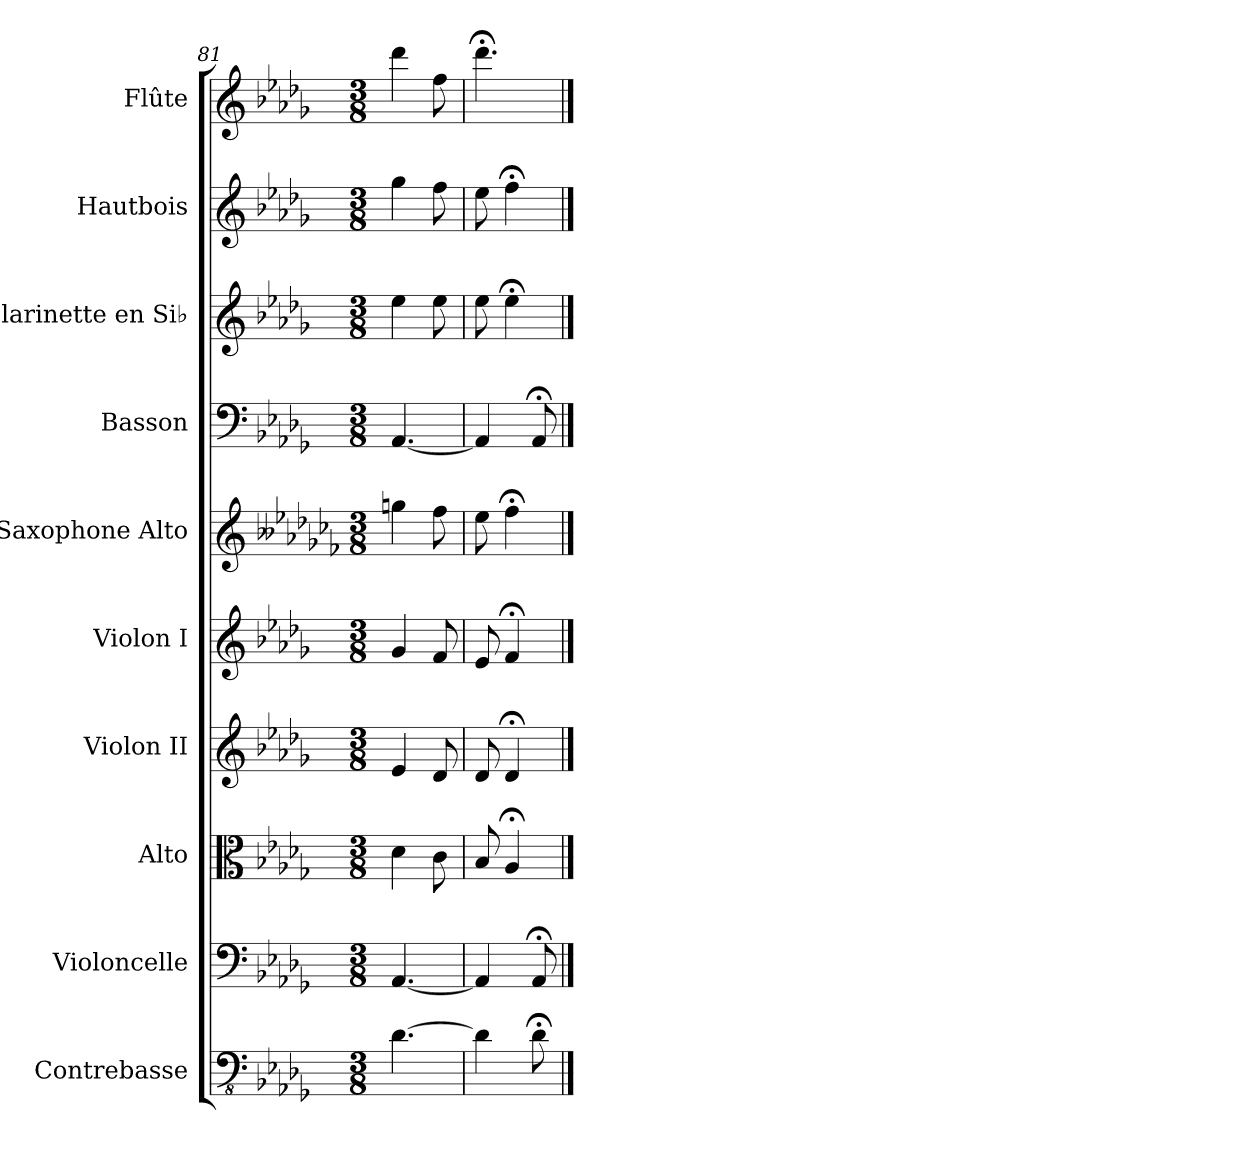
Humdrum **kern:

**kern	**kern	**kern	**kern	**kern	**kern	**kern	**kern	**kern	**kern
*part10	*part9	*part8	*part7	*part6	*part5	*part4	*part3	*part2	*part1
*staff10	*staff9	*staff8	*staff7	*staff6	*staff5	*staff4	*staff3	*staff2	*staff1
*I"Contrebasse	*I"Violoncelle	*I"Alto	*I"Violon II	*I"Violon I	*I"Saxophone Alto	*I"Basson	*I"Clarinette en Si♭	*I"Hautbois	*I"Flûte
*I'Cb.	*I'Vc.	*I'Alt.	*I'Vln. II	*I'Vln. I	*I'Sax. A.	*I'Bsn.	*I'Clar. Si♭	*I'Htbs.	*I'Fl.
*clefFv4	*clefF4	*clefC3	*clefG2	*clefG2	*clefG2	*clefF4	*clefG2	*clefG2	*clefG2
*ITrd7c12	*	*	*	*	*ITrd5c9	*	*ITrd1c2	*	*
*k[b-e-a-d-g-]	*k[b-e-a-d-g-]	*k[b-e-a-d-g-]	*k[b-e-a-d-g-]	*k[b-e-a-d-g-]	*k[b--e-a-d-g-c-f-]	*k[b-e-a-d-g-]	*k[b-e-a-d-g-c-f-]	*k[b-e-a-d-g-]	*k[b-e-a-d-g-]
*M3/8	*M3/8	*M3/8	*M3/8	*M3/8	*M3/8	*M3/8	*M3/8	*M3/8	*M3/8
=81	=81	=81	=81	=81	=81	=81	=81	=81	=81
[4.DD-\	[4.AA-/	4d-\	4e-/	4g-/	4b-X\	[4.AA-/	4dd-\	4gg-\	4ddd-\
.	.	8c\	8d-/	8f/	8a-\	.	8dd-\	8ff\	8ff\
=82	=82	=82	=82	=82	=82	=82	=82	=82	=82
4DD-\]	4AA-/]	8B-/	8d-/	8e-/	8g-\	4AA-/]	8dd-\	8ee-\	4.ddd-;<\
.	.	4A-;</	4d-;</	4f;</	4a-;<\	.	4dd-;<\	4ff;<\	.
8DD-;<\	8AA-;</	.	.	.	.	8AA-;</	.	.	.
==	==	==	==	==	==	==	==	==	==
*-	*-	*-	*-	*-	*-	*-	*-	*-	*-
